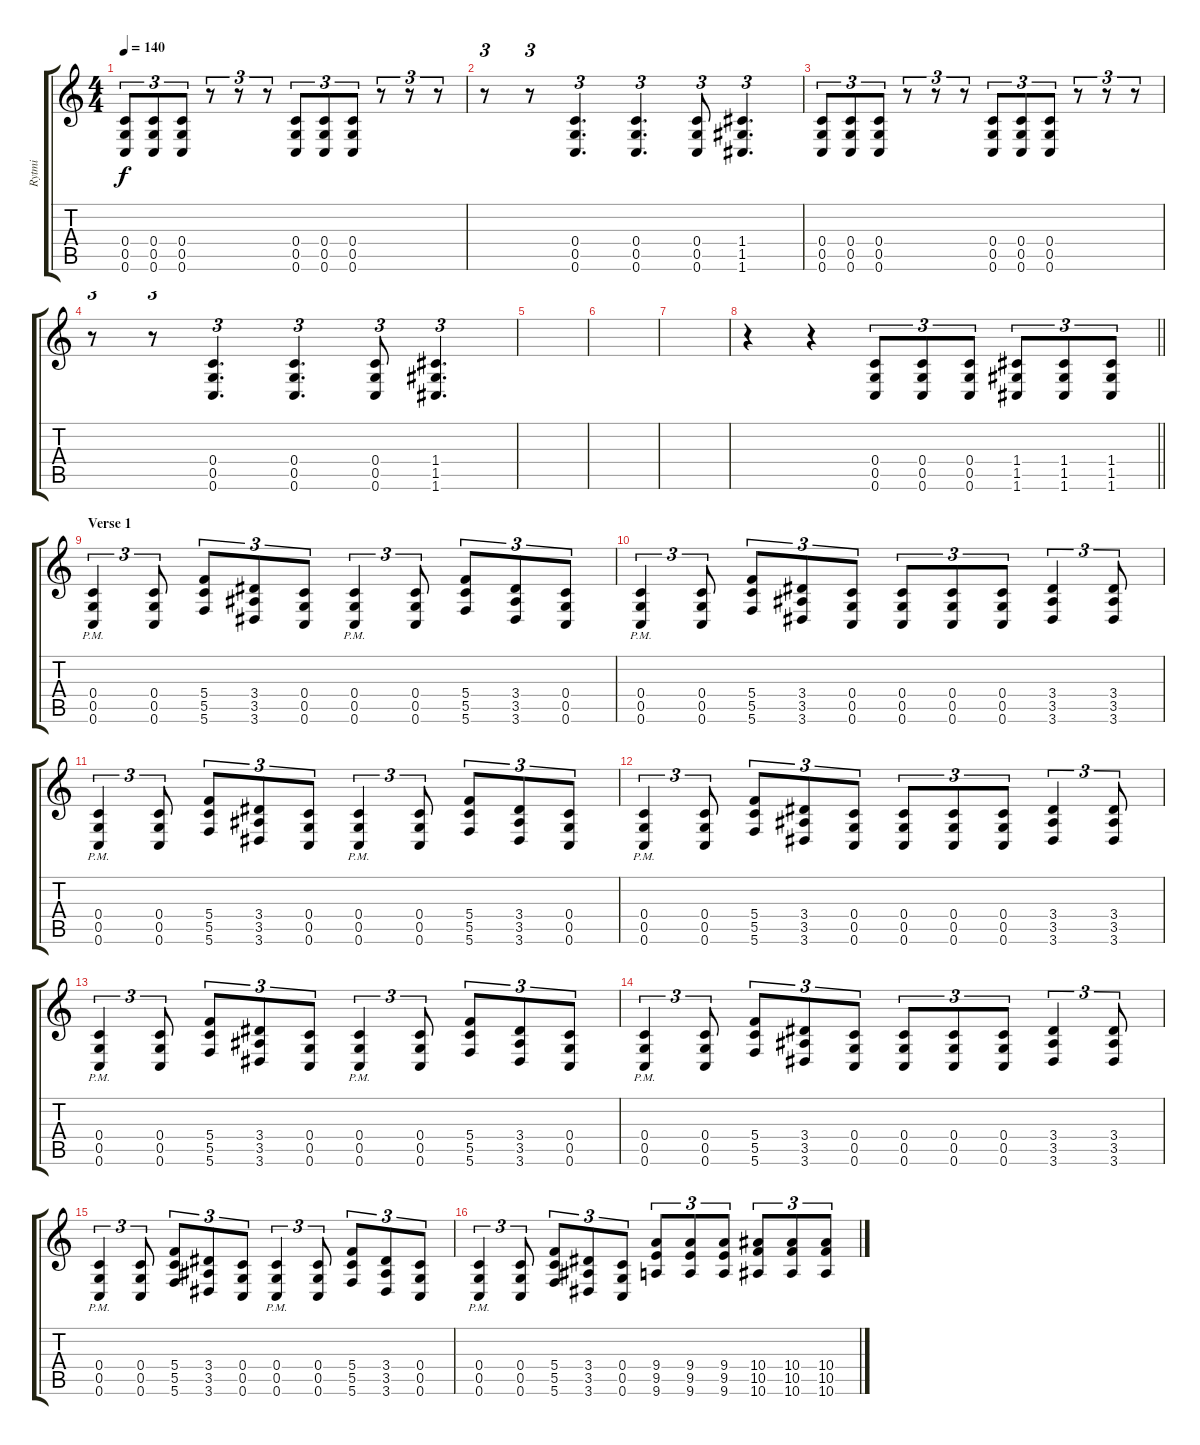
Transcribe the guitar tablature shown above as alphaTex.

\track ("Rytmi" "Rytmi") {instrument distortionguitar}
\staff {score tabs}
\tuning (D4 A3 F3 C3 G2 C2) {hide}
\ts (4 4)
\tempo 140
\clef g2
\ks c
(0.4 0.5 0.6).8{tu (3 2) dy f} (0.4 0.5 0.6).8{tu (3 2)} (0.4 0.5 0.6).8{tu (3 2)} r.8{tu (3 2)} r.8{tu (3 2)} r.8{tu (3 2)} (0.4 0.5 0.6).8{tu (3 2)} (0.4 0.5 0.6).8{tu (3 2)} (0.4 0.5 0.6).8{tu (3 2)} r.8{tu (3 2)} r.8{tu (3 2)} r.8{tu (3 2)} |
r.8{tu (3 2)} r.8{tu (3 2)} (0.4 0.5 0.6).4{d tu (3 2)} (0.4 0.5 0.6).4{d tu (3 2)} (0.4 0.5 0.6).8{tu (3 2)} (1.4 1.5 1.6).4{d tu (3 2)} |
(0.4 0.5 0.6).8{tu (3 2)} (0.4 0.5 0.6).8{tu (3 2)} (0.4 0.5 0.6).8{tu (3 2)} r.8{tu (3 2)} r.8{tu (3 2)} r.8{tu (3 2)} (0.4 0.5 0.6).8{tu (3 2)} (0.4 0.5 0.6).8{tu (3 2)} (0.4 0.5 0.6).8{tu (3 2)} r.8{tu (3 2)} r.8{tu (3 2)} r.8{tu (3 2)} |
r.8{tu (3 2)} r.8{tu (3 2)} (0.4 0.5 0.6).4{d tu (3 2)} (0.4 0.5 0.6).4{d tu (3 2)} (0.4 0.5 0.6).8{tu (3 2)} (1.4 1.5 1.6).4{d tu (3 2)} |
|
|
|
\barLineRight lightlight
r.4 r.4 (0.4 0.5 0.6).8{tu (3 2)} (0.4 0.5 0.6).8{tu (3 2)} (0.4 0.5 0.6).8{tu (3 2)} (1.4 1.5 1.6).8{tu (3 2)} (1.4 1.5 1.6).8{tu (3 2)} (1.4 1.5 1.6).8{tu (3 2)} |
\section ("" "Verse 1")
(0.4{pm} 0.5{pm} 0.6{pm}).4{tu (3 2)} (0.4 0.5 0.6).8{tu (3 2)} (5.4 5.5 5.6).8{tu (3 2)} (3.4 3.5 3.6).8{tu (3 2)} (0.4 0.5 0.6).8{tu (3 2)} (0.4{pm} 0.5{pm} 0.6{pm}).4{tu (3 2)} (0.4 0.5 0.6).8{tu (3 2)} (5.4 5.5 5.6).8{tu (3 2)} (3.4 3.5 3.6).8{tu (3 2)} (0.4 0.5 0.6).8{tu (3 2)} |
(0.4{pm} 0.5{pm} 0.6{pm}).4{tu (3 2)} (0.4 0.5 0.6).8{tu (3 2)} (5.4 5.5 5.6).8{tu (3 2)} (3.4 3.5 3.6).8{tu (3 2)} (0.4 0.5 0.6).8{tu (3 2)} (0.4 0.5 0.6).8{tu (3 2)} (0.4 0.5 0.6).8{tu (3 2)} (0.4 0.5 0.6).8{tu (3 2)} (3.4 3.5 3.6).4{tu (3 2)} (3.4 3.5 3.6).8{tu (3 2)} |
(0.4{pm} 0.5{pm} 0.6{pm}).4{tu (3 2)} (0.4 0.5 0.6).8{tu (3 2)} (5.4 5.5 5.6).8{tu (3 2)} (3.4 3.5 3.6).8{tu (3 2)} (0.4 0.5 0.6).8{tu (3 2)} (0.4{pm} 0.5{pm} 0.6{pm}).4{tu (3 2)} (0.4 0.5 0.6).8{tu (3 2)} (5.4 5.5 5.6).8{tu (3 2)} (3.4 3.5 3.6).8{tu (3 2)} (0.4 0.5 0.6).8{tu (3 2)} |
(0.4{pm} 0.5{pm} 0.6{pm}).4{tu (3 2)} (0.4 0.5 0.6).8{tu (3 2)} (5.4 5.5 5.6).8{tu (3 2)} (3.4 3.5 3.6).8{tu (3 2)} (0.4 0.5 0.6).8{tu (3 2)} (0.4 0.5 0.6).8{tu (3 2)} (0.4 0.5 0.6).8{tu (3 2)} (0.4 0.5 0.6).8{tu (3 2)} (3.4 3.5 3.6).4{tu (3 2)} (3.4 3.5 3.6).8{tu (3 2)} |
(0.4{pm} 0.5{pm} 0.6{pm}).4{tu (3 2)} (0.4 0.5 0.6).8{tu (3 2)} (5.4 5.5 5.6).8{tu (3 2)} (3.4 3.5 3.6).8{tu (3 2)} (0.4 0.5 0.6).8{tu (3 2)} (0.4{pm} 0.5{pm} 0.6{pm}).4{tu (3 2)} (0.4 0.5 0.6).8{tu (3 2)} (5.4 5.5 5.6).8{tu (3 2)} (3.4 3.5 3.6).8{tu (3 2)} (0.4 0.5 0.6).8{tu (3 2)} |
(0.4{pm} 0.5{pm} 0.6{pm}).4{tu (3 2)} (0.4 0.5 0.6).8{tu (3 2)} (5.4 5.5 5.6).8{tu (3 2)} (3.4 3.5 3.6).8{tu (3 2)} (0.4 0.5 0.6).8{tu (3 2)} (0.4 0.5 0.6).8{tu (3 2)} (0.4 0.5 0.6).8{tu (3 2)} (0.4 0.5 0.6).8{tu (3 2)} (3.4 3.5 3.6).4{tu (3 2)} (3.4 3.5 3.6).8{tu (3 2)} |
(0.4{pm} 0.5{pm} 0.6{pm}).4{tu (3 2)} (0.4 0.5 0.6).8{tu (3 2)} (5.4 5.5 5.6).8{tu (3 2)} (3.4 3.5 3.6).8{tu (3 2)} (0.4 0.5 0.6).8{tu (3 2)} (0.4{pm} 0.5{pm} 0.6{pm}).4{tu (3 2)} (0.4 0.5 0.6).8{tu (3 2)} (5.4 5.5 5.6).8{tu (3 2)} (3.4 3.5 3.6).8{tu (3 2)} (0.4 0.5 0.6).8{tu (3 2)} |
(0.4{pm} 0.5{pm} 0.6{pm}).4{tu (3 2)} (0.4 0.5 0.6).8{tu (3 2)} (5.4 5.5 5.6).8{tu (3 2)} (3.4 3.5 3.6).8{tu (3 2)} (0.4 0.5 0.6).8{tu (3 2)} (9.4 9.5 9.6).8{tu (3 2)} (9.4 9.5 9.6).8{tu (3 2)} (9.4 9.5 9.6).8{tu (3 2)} (10.4 10.5 10.6).8{tu (3 2)} (10.4 10.5 10.6).8{tu (3 2)} (10.4 10.5 10.6).8{tu (3 2)}
